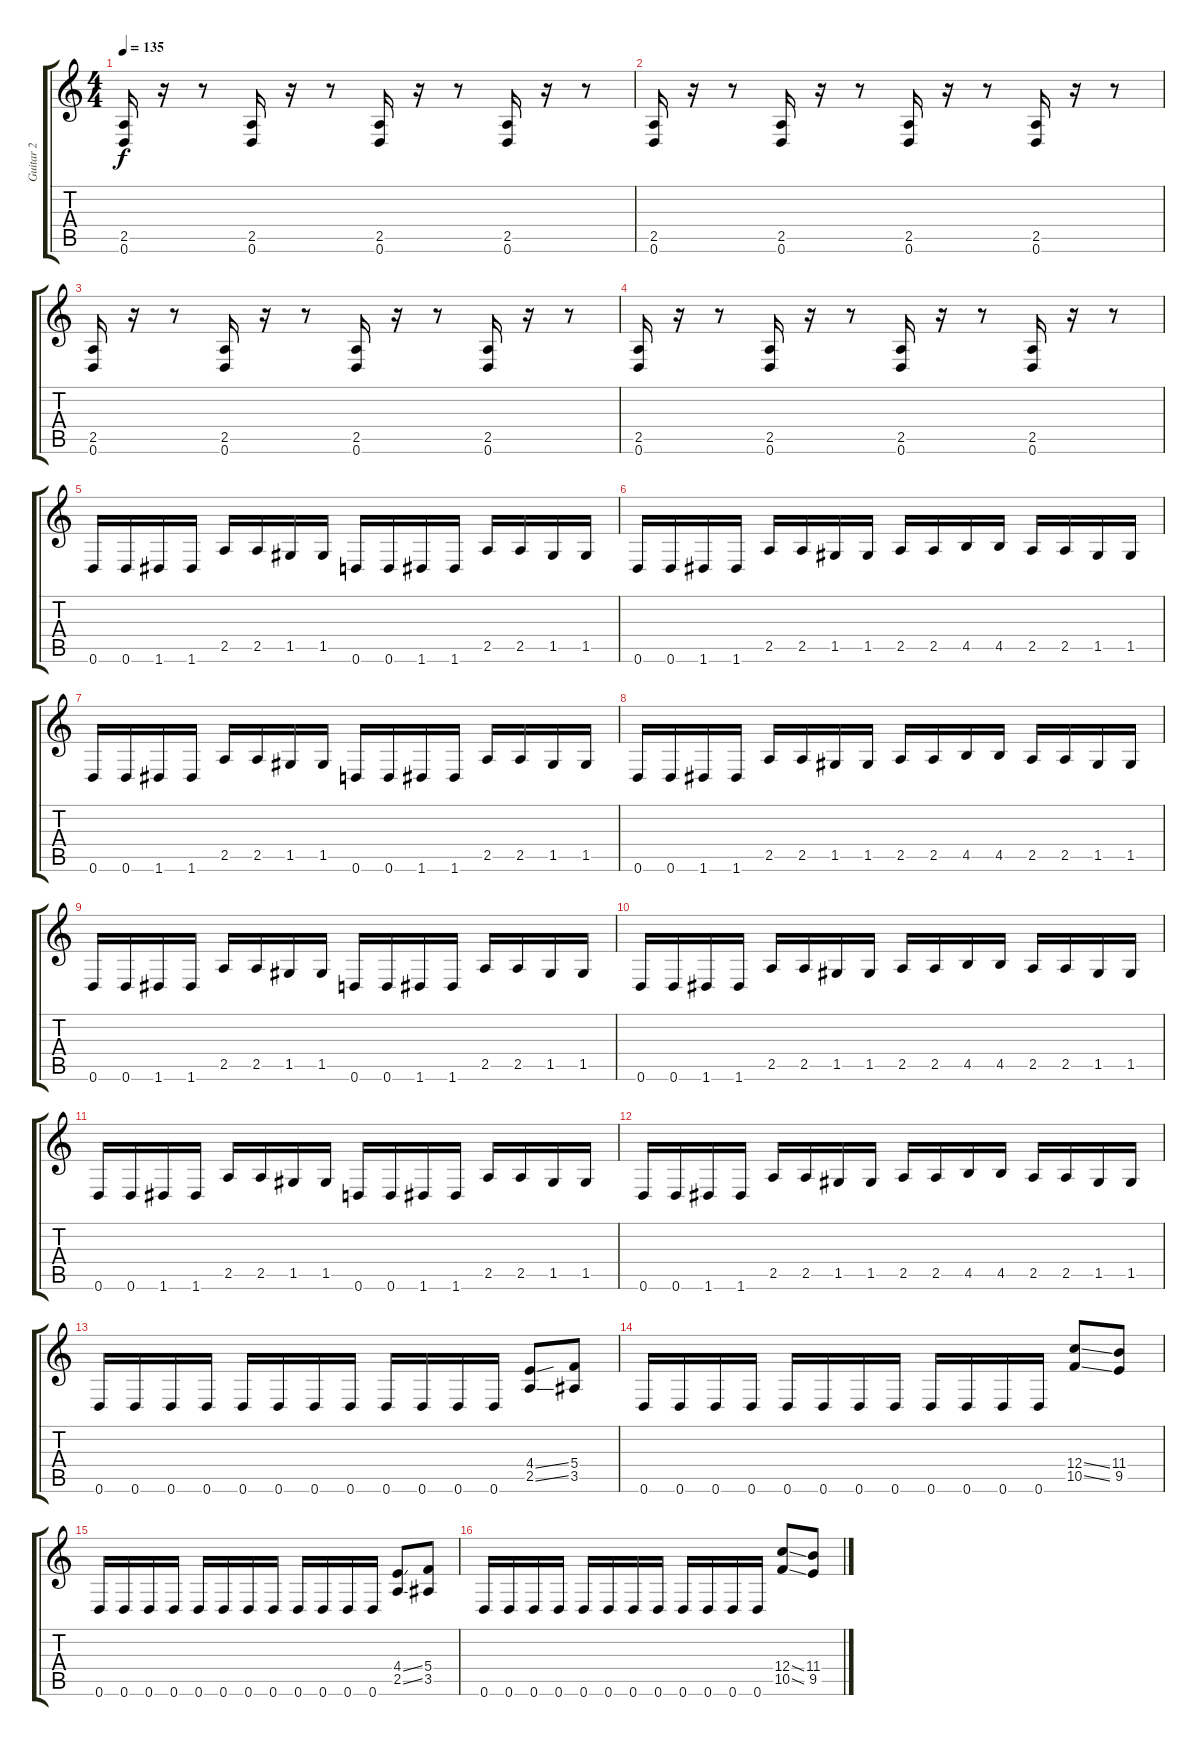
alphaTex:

\track ("Guitar 2" "Guitar 2") {instrument distortionguitar}
\staff {score tabs}
\tuning (D4 A3 F3 C3 G2 D2) {hide}
\ts (4 4)
\tempo 135
\clef g2
\ks c
(2.5 0.6).16{dy f instrument distortionguitar} r.16 r.8 (2.5 0.6).16 r.16 r.8 (2.5 0.6).16 r.16 r.8 (2.5 0.6).16 r.16 r.8 |
(2.5 0.6).16 r.16 r.8 (2.5 0.6).16 r.16 r.8 (2.5 0.6).16 r.16 r.8 (2.5 0.6).16 r.16 r.8 |
(2.5 0.6).16 r.16 r.8 (2.5 0.6).16 r.16 r.8 (2.5 0.6).16 r.16 r.8 (2.5 0.6).16 r.16 r.8 |
(2.5 0.6).16 r.16 r.8 (2.5 0.6).16 r.16 r.8 (2.5 0.6).16 r.16 r.8 (2.5 0.6).16 r.16 r.8 |
0.6.16 0.6.16 1.6.16 1.6.16 2.5.16 2.5.16 1.5.16 1.5.16 0.6.16 0.6.16 1.6.16 1.6.16 2.5.16 2.5.16 1.5.16 1.5.16 |
0.6.16 0.6.16 1.6.16 1.6.16 2.5.16 2.5.16 1.5.16 1.5.16 2.5.16 2.5.16 4.5.16 4.5.16 2.5.16 2.5.16 1.5.16 1.5.16 |
0.6.16 0.6.16 1.6.16 1.6.16 2.5.16 2.5.16 1.5.16 1.5.16 0.6.16 0.6.16 1.6.16 1.6.16 2.5.16 2.5.16 1.5.16 1.5.16 |
0.6.16 0.6.16 1.6.16 1.6.16 2.5.16 2.5.16 1.5.16 1.5.16 2.5.16 2.5.16 4.5.16 4.5.16 2.5.16 2.5.16 1.5.16 1.5.16 |
0.6.16 0.6.16 1.6.16 1.6.16 2.5.16 2.5.16 1.5.16 1.5.16 0.6.16 0.6.16 1.6.16 1.6.16 2.5.16 2.5.16 1.5.16 1.5.16 |
0.6.16 0.6.16 1.6.16 1.6.16 2.5.16 2.5.16 1.5.16 1.5.16 2.5.16 2.5.16 4.5.16 4.5.16 2.5.16 2.5.16 1.5.16 1.5.16 |
0.6.16 0.6.16 1.6.16 1.6.16 2.5.16 2.5.16 1.5.16 1.5.16 0.6.16 0.6.16 1.6.16 1.6.16 2.5.16 2.5.16 1.5.16 1.5.16 |
0.6.16 0.6.16 1.6.16 1.6.16 2.5.16 2.5.16 1.5.16 1.5.16 2.5.16 2.5.16 4.5.16 4.5.16 2.5.16 2.5.16 1.5.16 1.5.16 |
0.6.16 0.6.16 0.6.16 0.6.16 0.6.16 0.6.16 0.6.16 0.6.16 0.6.16 0.6.16 0.6.16 0.6.16 (4.4{ss} 2.5{ss}).8 (5.4 3.5).8 |
0.6.16 0.6.16 0.6.16 0.6.16 0.6.16 0.6.16 0.6.16 0.6.16 0.6.16 0.6.16 0.6.16 0.6.16 (12.4{ss} 10.5{ss}).8 (11.4 9.5).8 |
0.6.16 0.6.16 0.6.16 0.6.16 0.6.16 0.6.16 0.6.16 0.6.16 0.6.16 0.6.16 0.6.16 0.6.16 (4.4{ss} 2.5{ss}).8 (5.4 3.5).8 |
0.6.16 0.6.16 0.6.16 0.6.16 0.6.16 0.6.16 0.6.16 0.6.16 0.6.16 0.6.16 0.6.16 0.6.16 (12.4{ss} 10.5{ss}).8 (11.4 9.5).8
